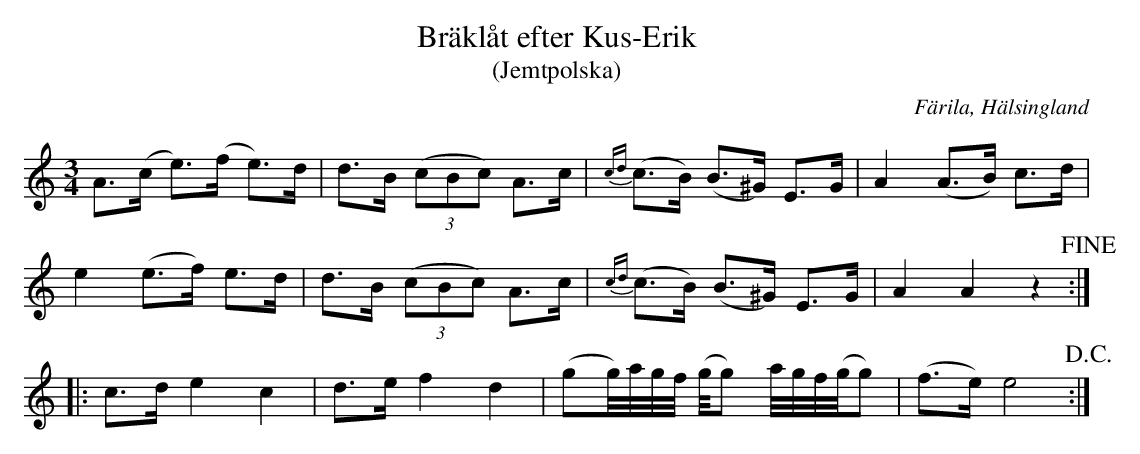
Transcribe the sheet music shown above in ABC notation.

X:1
T: Bräklåt efter Kus-Erik
T: (Jemtpolska)
O: Färila, Hälsingland
M: 3/4
L: 1/8
K: Am
A>(c e>)(f e)>d | d>B ((3cBc) A>c | {cd}(c>B) (B>^G)   E>G      | A2    (A>B) c>d  |
e2   (e>f) e>d  | d>B ((3cBc) A>c | {cd}(c>B)    (B>^G)   E>G      | A2    A2    z2  !fine! ::
K: C
c>d  e2    c2   | d>e f2      d2  | (gg//)a//g//f//        (g//g) a//g//f//(g//g) | (f>e) e4 !D.C.!       :|
